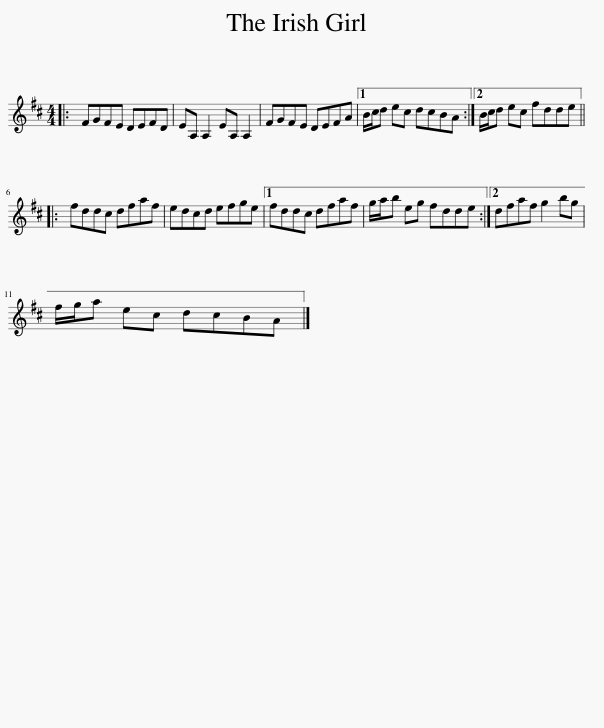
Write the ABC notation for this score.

X:1
L:1/8
M:4/4
I:linebreak $
K:D
V:1 treble
V:1
|: FGFE DEFD | EA, A,2 EA, A,2 | FGFE DEFA |1 B/c/d ec dcBA :|2 B/c/d ec fdde |:$ %5
 fddc dfaf | edcd efge |1 fddc dfaf | g/a/b eg fdde :|2 dfaf g2 bg |$ %10
 f/g/a ec dcBA |] %11
